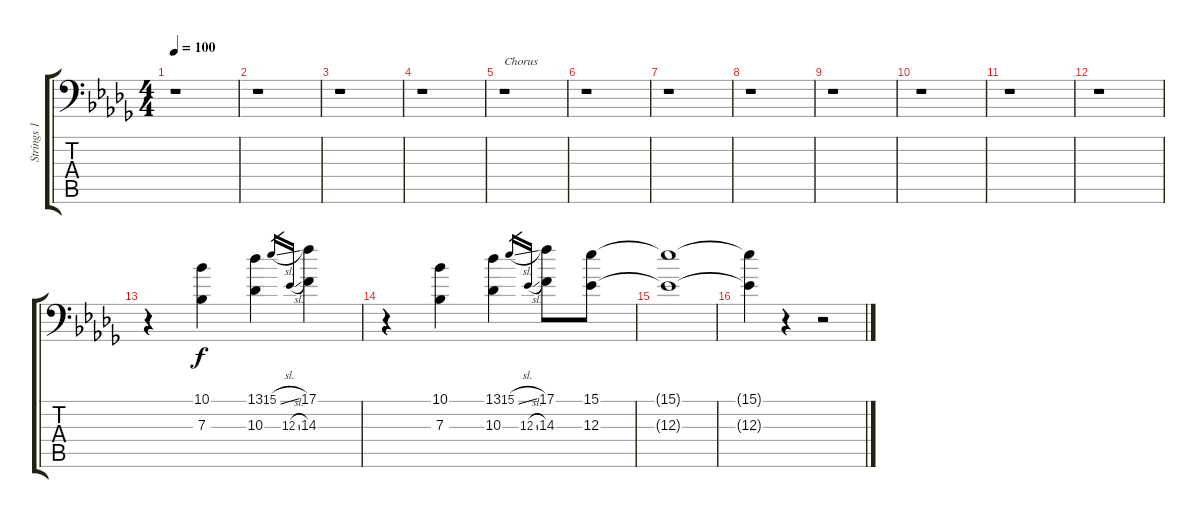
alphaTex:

\track ("Strings 1" "Strings 1") {instrument stringensemble1}
\staff {score tabs}
\tuning (C4 G3 Eb3 Bb2 F2 Bb1) {hide}
\ts (4 4)
\tempo 100
\clef f4
\ks db
r.1{dy f} |
r.1 |
r.1 |
r.1 |
r.1{txt "Chorus"} |
r.1 |
r.1 |
r.1 |
r.1 |
r.1 |
r.1 |
r.1 |
r.4 (10.1 7.3).4 (13.1 10.3).4 15.1{sl}.16{gr} 12.3{sl}.16{gr} (17.1 14.3).4 |
r.4 (10.1 7.3).4 (13.1 10.3).4 15.1{sl}.16{gr} 12.3{sl}.16{gr} (17.1 14.3).8 (15.1 12.3).8 |
(15.1{t} 12.3{t}).1 |
(15.1{t} 12.3{t}).4 r.4 r.2
